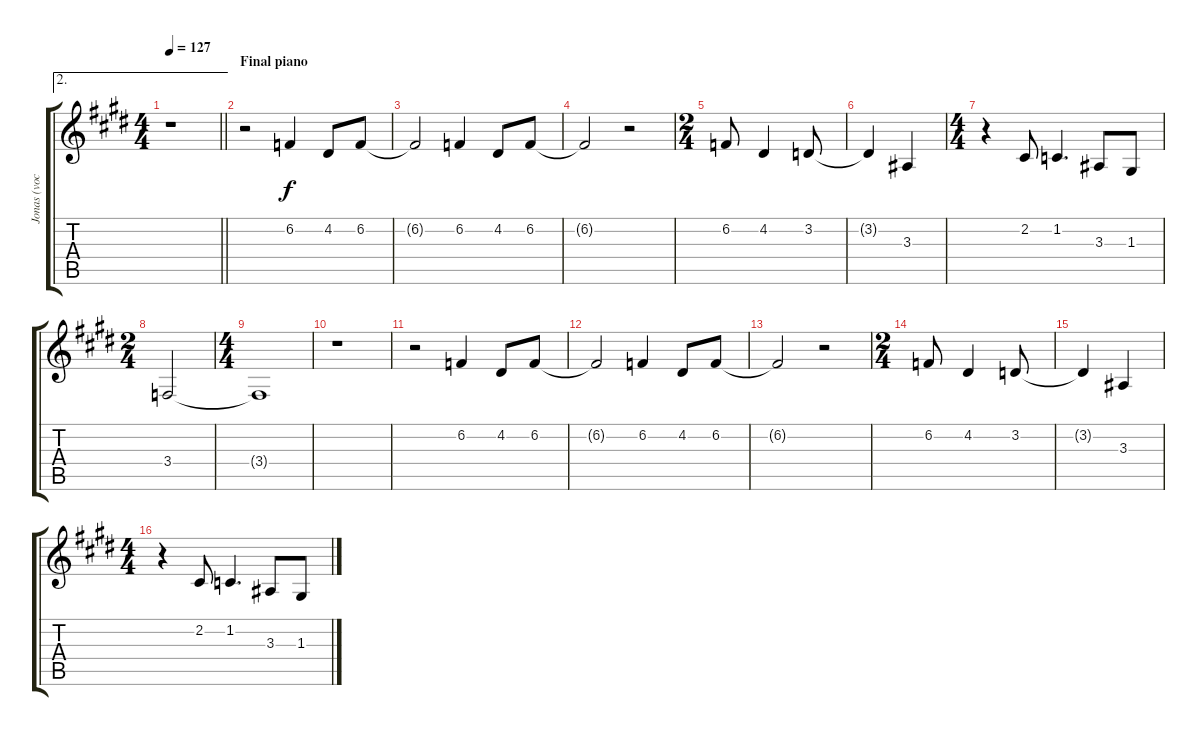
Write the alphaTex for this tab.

\track ("Jonas (vocals)" "Jonas (voc") {instrument pad4choir}
\staff {score tabs}
\tuning (E4 B3 G3 D3 A2 E2) {hide}
\ae 2
\ts (4 4)
\tempo 127
\clef g2
\barLineRight lightlight
\ks e
r.1{dy f} |
\section ("" "Final piano")
r.2 6.2.4 4.2.8 6.2.8 |
6.2{t}.2 6.2.4 4.2.8 6.2.8 |
6.2{t}.2 r.2 |
\ts (2 4)
6.2.8 4.2.4 3.2.8 |
3.2{t}.4 3.3.4 |
\ts (4 4)
r.4 2.2.8 1.2.4{d} 3.3.8 1.3.8 |
\ts (2 4)
3.4.2 |
\ts (4 4)
3.4{t}.1 |
r.1 |
r.2 6.2.4 4.2.8 6.2.8 |
6.2{t}.2 6.2.4 4.2.8 6.2.8 |
6.2{t}.2 r.2 |
\ts (2 4)
6.2.8 4.2.4 3.2.8 |
3.2{t}.4 3.3.4 |
\ts (4 4)
r.4 2.2.8 1.2.4{d} 3.3.8 1.3.8
